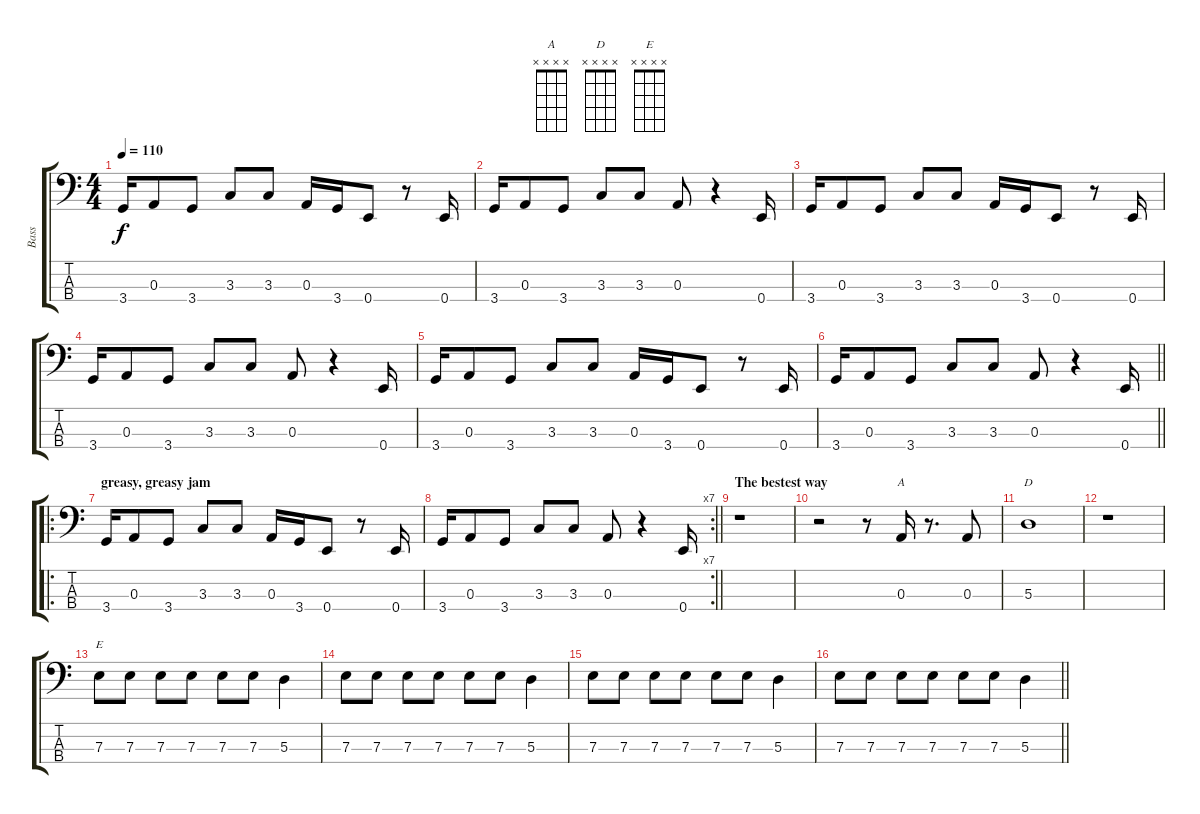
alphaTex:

\track ("Bass" "Bass") {instrument electricbassfinger}
\staff {score tabs}
\tuning (G2 D2 A1 E1) {hide}
\chord ("A" x x x x)
\chord ("D" x x x x)
\chord ("E" x x x x)
\ts (4 4)
\tempo 110
\clef f4
\ks c
3.4.16{dy f} 0.3.8 3.4.8 3.3.8 3.3.8 0.3.16 3.4.16 0.4.8 r.8 0.4.16 |
3.4.16 0.3.8 3.4.8 3.3.8 3.3.8 0.3.8 r.4 0.4.16 |
3.4.16 0.3.8 3.4.8 3.3.8 3.3.8 0.3.16 3.4.16 0.4.8 r.8 0.4.16 |
3.4.16 0.3.8 3.4.8 3.3.8 3.3.8 0.3.8 r.4 0.4.16 |
3.4.16 0.3.8 3.4.8 3.3.8 3.3.8 0.3.16 3.4.16 0.4.8 r.8 0.4.16 |
\barLineRight lightlight
3.4.16 0.3.8 3.4.8 3.3.8 3.3.8 0.3.8 r.4 0.4.16 |
\ro
\section ("" "greasy, greasy jam")
3.4.16 0.3.8 3.4.8 3.3.8 3.3.8 0.3.16 3.4.16 0.4.8 r.8 0.4.16 |
\rc 7
\barLineRight lightlight
3.4.16 0.3.8 3.4.8 3.3.8 3.3.8 0.3.8 r.4 0.4.16 |
\section ("" "The bestest way")
r.1 |
r.2 r.8 0.3.16{ch "A"} r.8{d} 0.3.8 |
5.3.1{ch "D"} |
r.1 |
7.3.8{ch "E"} 7.3.8 7.3.8 7.3.8 7.3.8 7.3.8 5.3.4 |
7.3.8 7.3.8 7.3.8 7.3.8 7.3.8 7.3.8 5.3.4 |
7.3.8 7.3.8 7.3.8 7.3.8 7.3.8 7.3.8 5.3.4 |
\barLineRight lightlight
7.3.8 7.3.8 7.3.8 7.3.8 7.3.8 7.3.8 5.3.4
